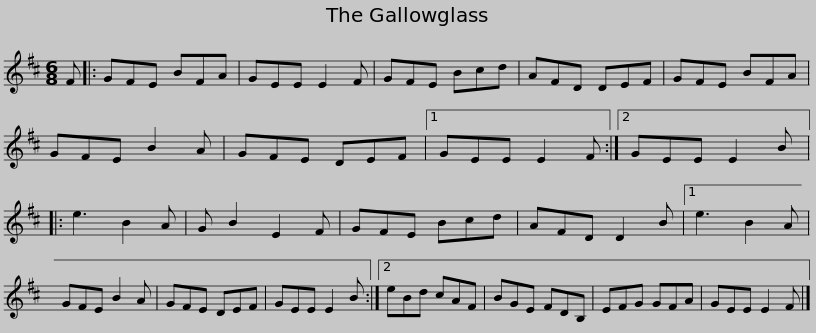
X:1
L:1/8
M:6/8
I:linebreak $
K:D
V:1 treble
V:1
 F |: GFE BFA | GEE E2 F | GFE Bcd | AFD DEF | %5
 GFE BFA | GFE B2 A | GFE DEF |1$ GEE E2 F :|2 GEE E2 B |: %10
 e3 B2 A | G B2 E2 F | GFE Bcd | AFD D2 B |1 e3 B2 A | %15
 GFE B2 A |$ GFE DEF | GEE E2 B :|2 eBd cAF | BGE FDB, | %20
 EFG GFA | GEE E2 F |] %22
